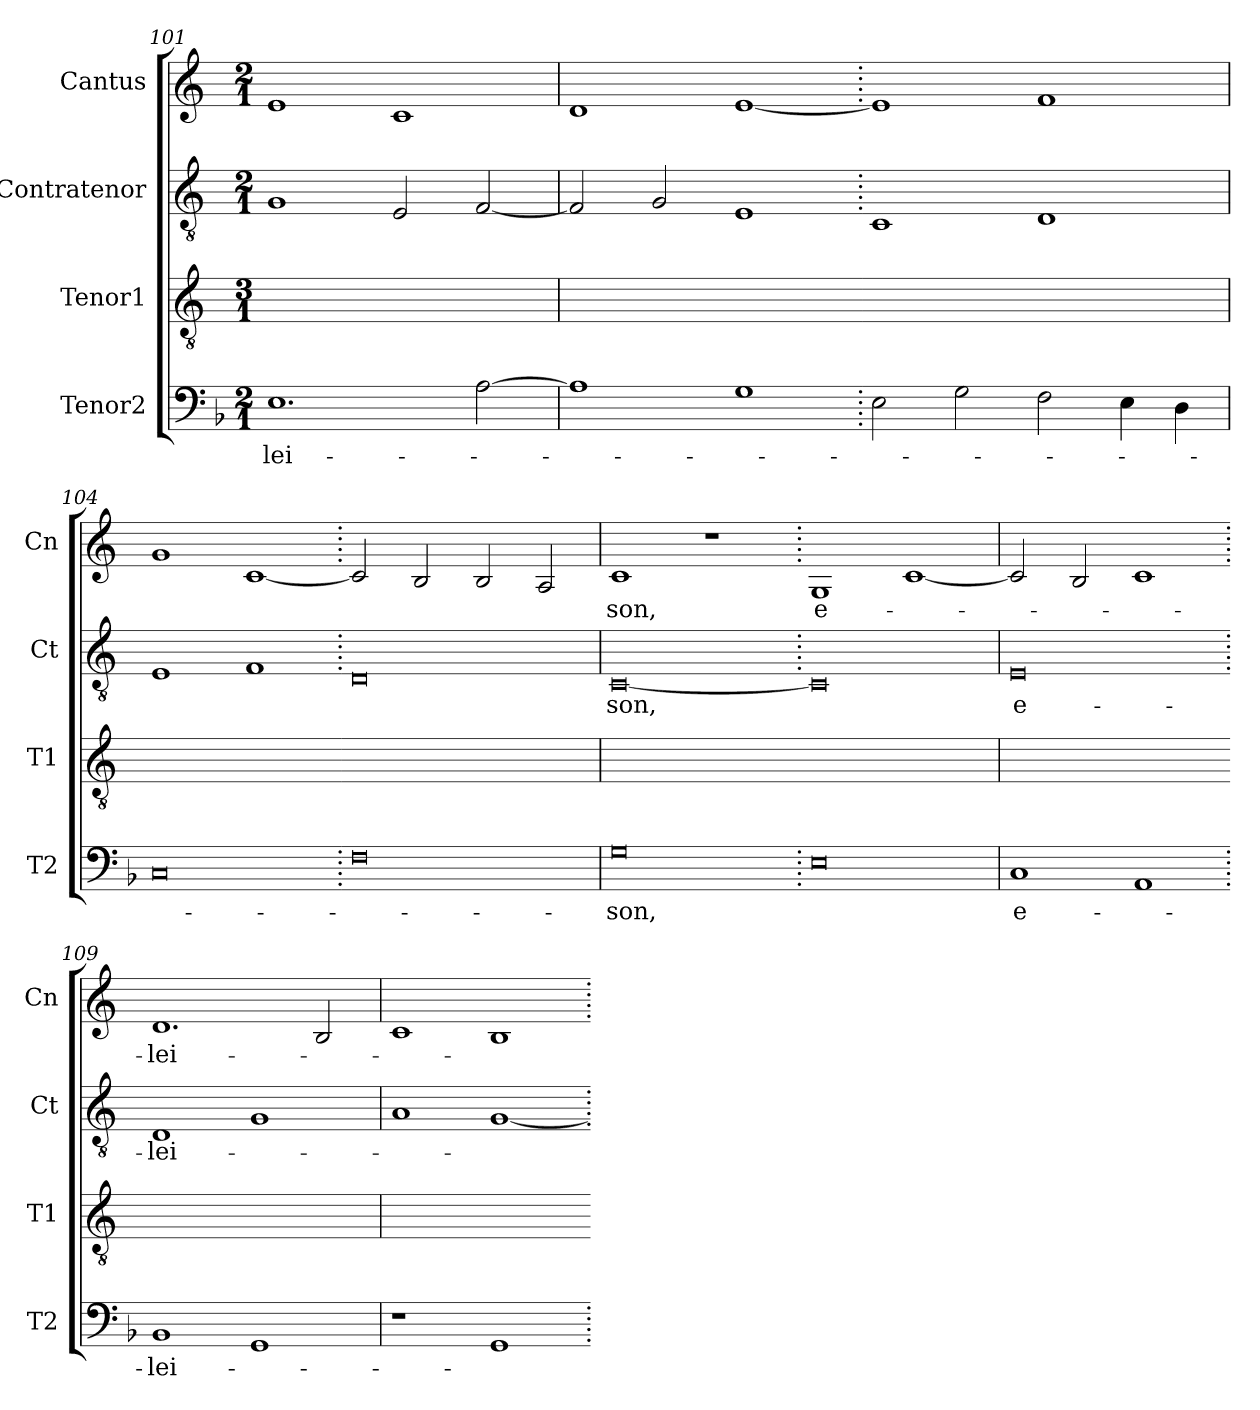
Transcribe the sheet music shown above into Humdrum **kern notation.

**kern	**text	**kern	**kern	**text	**kern	**text
*part4	*part4	*part3	*part2	*part2	*part1	*part1
*staff4	*staff4	*staff3	*staff2	*staff2	*staff1	*staff1
*I"Tenor2	*	*I"Tenor1	*I"Contratenor	*	*I"Cantus	*
*I'T2	*	*I'T1	*I'Ct	*	*I'Cn	*
*clefF4	*	*clefGv2	*clefGv2	*	*clefG2	*
*k[b-]	*	*k[]	*k[]	*	*k[]	*
*M2/1	*	*M3/1	*M2/1	*	*M2/1	*
=101	=101	=101	=101	=101	=101	=101
1.E	-lei-	0r	1G	.	1e	.
.	.	.	2E/	.	1c	.
[2A\	.	.	[2F/	.	.	.
=102	=102	=102	=102	=102	=102	=102
1A]	.	0r	2F/]	.	1d	.
.	.	.	2G/	.	.	.
1G	.	.	1E	.	[1e	.
=103.	=103.	=103	=103.	=103.	=103.	=103.
2E\	.	0r	1C	.	1e]	.
2G\	.	.	.	.	.	.
2F\	.	.	1D	.	1f	.
4E\	.	.	.	.	.	.
4D\	.	.	.	.	.	.
=104	=104	=104	=104	=104	=104	=104
0C	.	0r	1E	.	1g	.
.	.	.	1F	.	[1c	.
=105.	=105.	=105	=105.	=105.	=105.	=105.
0F	.	0r	0D	.	2c/]	.
.	.	.	.	.	2B/	.
.	.	.	.	.	2B/	.
.	.	.	.	.	2A/	.
=106	=106	=106	=106	=106	=106	=106
0G	-son,	0r	[0C	-son,	1c	-son,
.	.	.	.	.	1r	.
=107.	=107.	=107	=107.	=107.	=107.	=107.
0E	.	0r	0C]	.	1G	e-
.	.	.	.	.	[1c	.
=108	=108	=108	=108	=108	=108	=108
1C	e-	0r	0E	e-	2c/]	.
.	.	.	.	.	2B/	.
1AA	.	.	.	.	1c	.
=109.	=109.	=109	=109.	=109.	=109.	=109.
1BB-	-lei-	0r	1D	-lei-	1.d	-lei-
1GG	.	.	1G	.	.	.
.	.	.	.	.	2B/	.
=110	=110	=110	=110	=110	=110	=110
1r	.	0r	1A	.	1c	.
1GG	.	.	[1G	.	1B	.
=.	=.	=	=.	=.	=.	=.
*-	*-	*-	*-	*-	*-	*-
